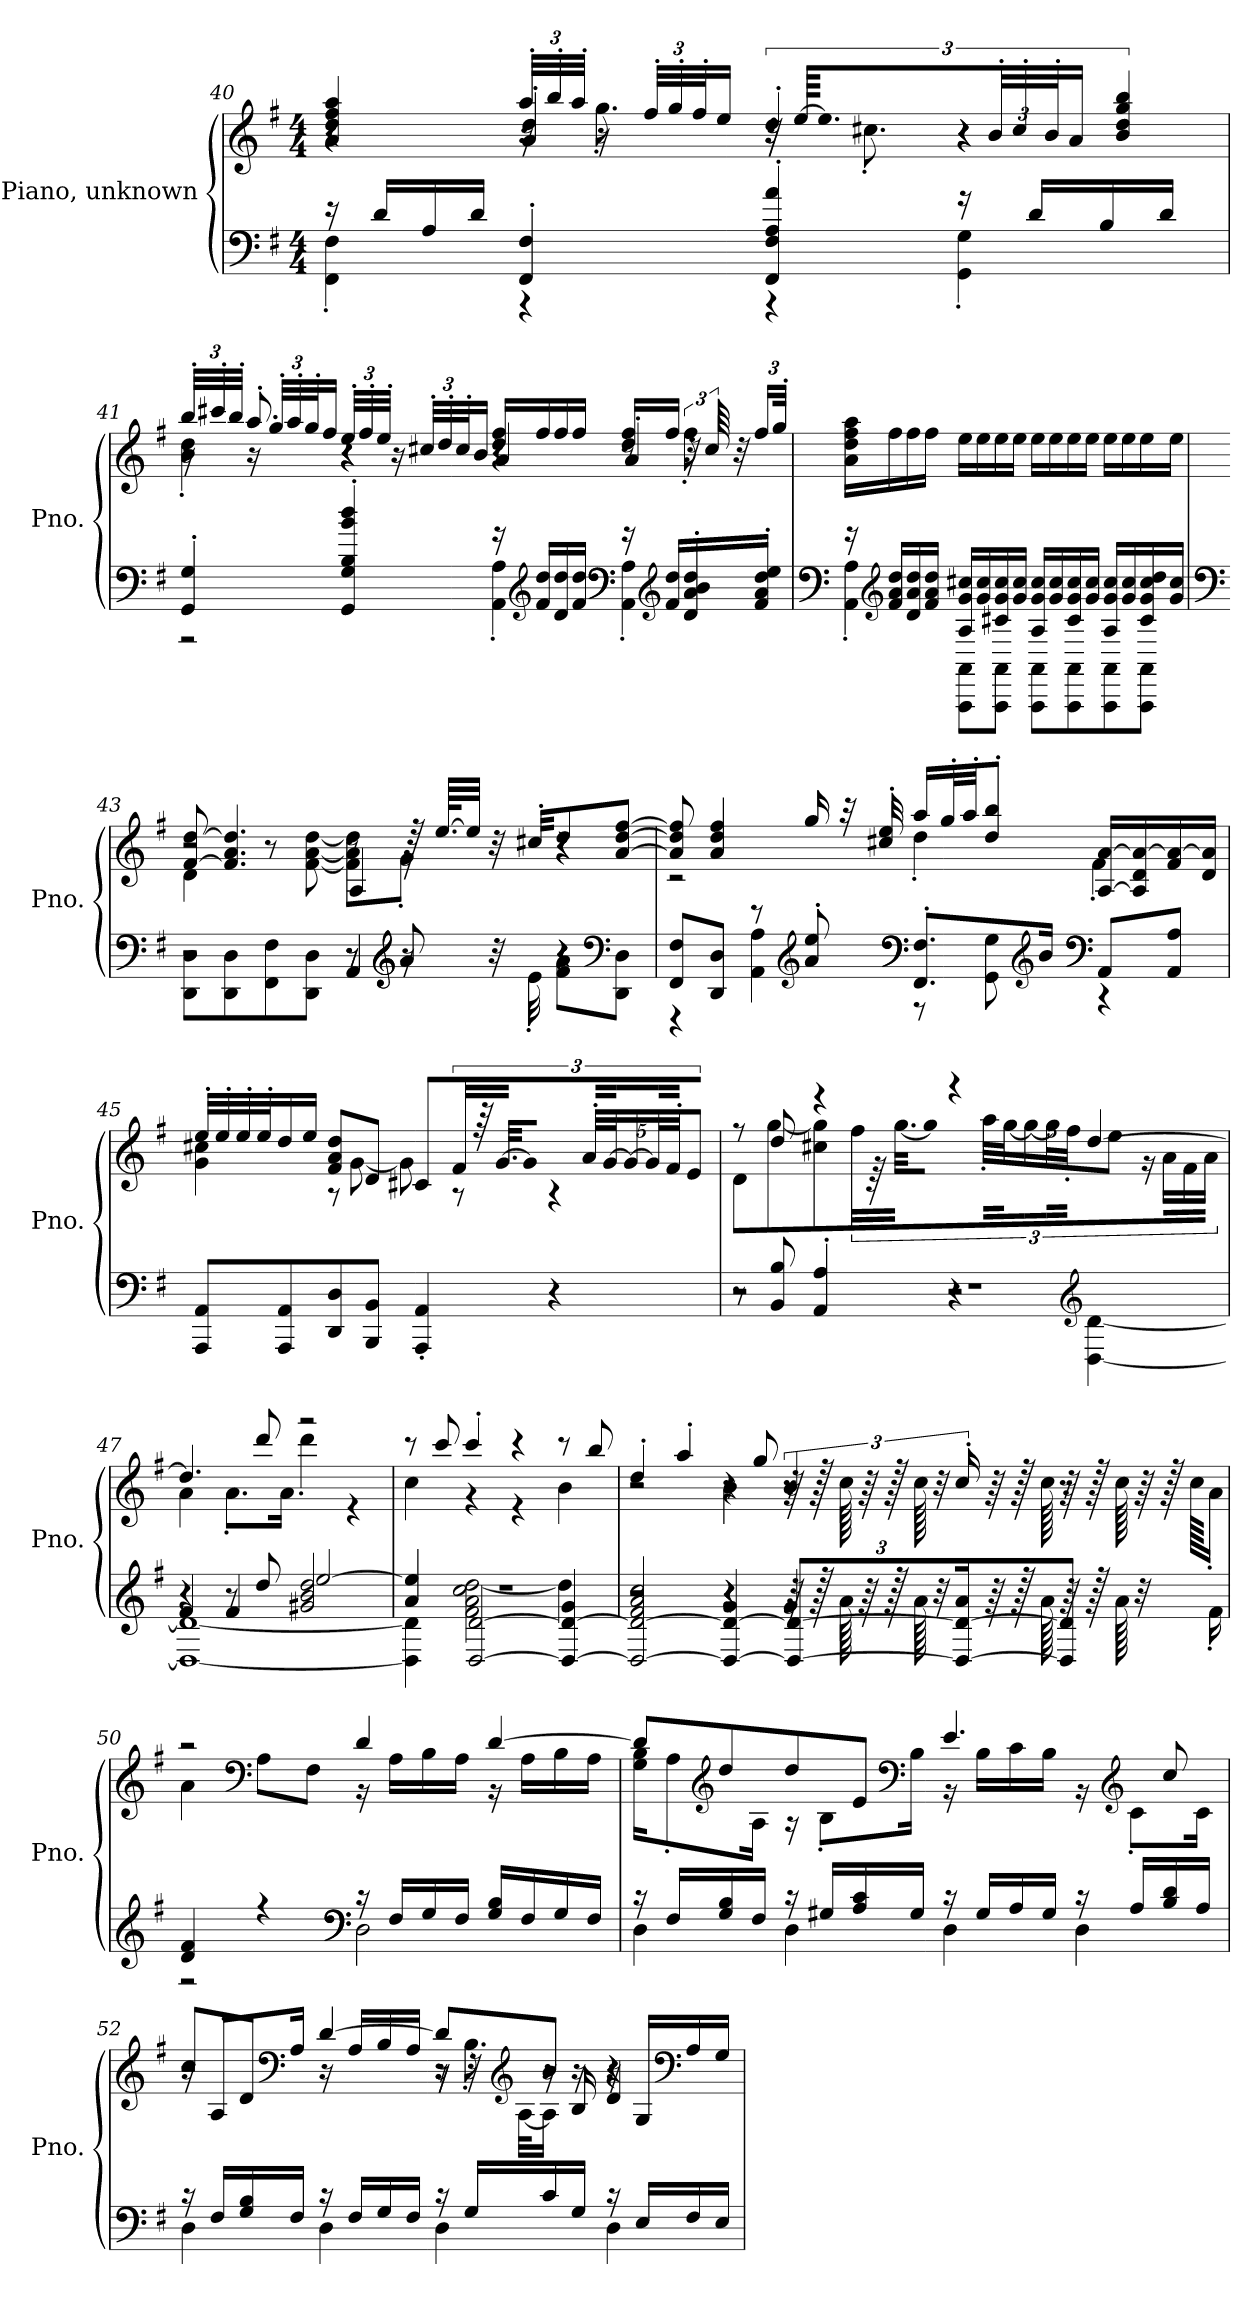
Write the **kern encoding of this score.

**kern	**kern
*part1	*part1
*staff2	*staff1
*I"Piano, unknown	*
*I'Pno.	*
!!LO:LB:g=z
*clefF4	*clefG2
*k[f#]	*k[f#]
*M4/4	*M4/4
=40	=40
*^	*^
*	*	*	*^
16r	4FF#\' 4F#\'	4a/ 4dd/ 4ff#/ 4aa/	4r	4r
16d/LL	.	.	.	.
16A/	.	.	.	.
16d/JJ	.	.	.	.
*	*	*Xbrackettup	*	*
4FF#/' 4F#/'	4r	48aa'/LLL	16r	4a/' 4dd/'
.	.	48bb'/	.	.
.	.	48aa'/JJJ	.	.
.	.	16r	8.gg'\	.
.	.	48ff#'/LLL	.	.
.	.	48gg'/	.	.
.	.	48ff#'/J	.	.
.	.	16ee/JJ	.	.
*	*	*brackettup	*	*
4FF#/' 4F#/' 4A/' 4a/'	4r	48r	16r	4dd'/
.	.	[96ee/KKLL	.	.
.	.	16.ee/]	.	.
.	.	.	8.cc#X'\	.
*	*	*Xbrackettup	*	*
.	.	48b'/L	.	.
.	.	48cc#'/	.	.
.	.	48b'/J	.	.
.	.	16a/JJ	.	.
16r	4GG\' 4G\'	4b/ 4dd/ 4gg/ 4bb/	4r	4r
16d/LL	.	.	.	.
16B/	.	.	.	.
16d/JJ	.	.	.	.
!!LO:LB:g=z	!!	!!
=41	=41	=41	=41	=41
4GG/' 4G/'	2r	48bb'/LLL	4b\' 4dd\'	16r
.	.	48ccc#X'/	.	.
.	.	48bb'/JJJ	.	.
.	.	16r	.	8.aa'/
.	.	48gg'/LLL	.	.
.	.	48aa'/	.	.
.	.	48gg'/J	.	.
.	.	16ff#/JJ	.	.
4GG/' 4G/' 4B/' 4b/' 4dd/'	.	48ee'/LLL	4r	4r
.	.	48ff#'/	.	.
.	.	48ee'/JJJ	.	.
.	.	16r	.	.
.	.	48cc#X'/LLL	.	.
.	.	48dd'/	.	.
.	.	48cc#'/J	.	.
.	.	16b/JJ	.	.
16r	4AA\' 4A\'	16dd/ 16ff#/LL	4r	4a/
*clefG2	*	*	*	*
16f#/ 16dd/LL	.	16ff#/	.	.
16d/ 16dd/	.	16ff#/	.	.
16f#/ 16dd/JJ	.	16ff#/JJ	.	.
*clefF4	*	*	*	*
16r	4AA\' 4A\'	16dd/ 16ff#/LL	8r	4a'/
*clefG2	*	*	*	*
16f#/ 16dd/LL	.	16ff#/JJ	.	.
*	*	*brackettup	*	*
16d/' 16a/' 16b/' 16dd/'	.	48r	8ff#'\	.
.	.	96cc#/	.	.
.	.	32r	.	.
*	*	*Xbrackettup	*	*
16f#/' 16a/' 16dd/' 16ee/'JJ	.	24ff#/LL	.	.
.	.	48gg'/JJk	.	.
*	*	*v	*v	*v
!!LO:LB:g=z
=42	=42	=42
*clefF4	*	*
16r	4AA\' 4A\'	16a\ 16dd\ 16ff#\ 16aa\LL
*clefG2	*	*
16f#/ 16a/ 16dd/LL	.	16ff#\
16d/ 16a/ 16dd/	.	16ff#\
16f#/ 16a/ 16dd/JJ	.	16ff#\JJ
16A/ 16g/ 16cc#X/LL	8AAA\ 8AA\L	16ee\LL
16g/ 16cc#/	.	16ee\
16c#X/ 16g/ 16cc#/	8AAA\ 8AA\J	16ee\
16g/ 16cc#/JJ	.	16ee\JJ
16A/ 16g/ 16cc#/LL	8AAA\ 8AA\L	16ee\LL
16g/ 16cc#/	.	16ee\
16c#/ 16g/ 16cc#/	8AAA\ 8AA\	16ee\
16g/ 16cc#/JJ	.	16ee\JJ
16A/ 16g/ 16cc#/LL	8AAA\ 8AA\	16ee\LL
16g/ 16cc#/	.	16ee\
16c#/ 16g/ 16cc#/ 16dd/	8AAA\ 8AA\J	16ee\
16g/ 16cc#/JJ	.	16ee\JJ
*v	*v	*
=43	=43
*clefF4	*
*^	*^
*	*^	*	*^
2r	8DD\ 8D\L	2r	[8f#/ [8dd/	4d\	2r
.	8DD\ 8D\	.	4.f#/] 4.a/ 4.dd/]	.	.
.	8FF#\ 8F#\	.	.	8r	.
.	8DD\ 8D\J	.	.	[8f#\ [8a\ [8dd\	.
8r	8r	4AA/	8r	8f#\] 8a\] 8dd\]L	4A/
*clefG2	*	*	*	*	*
8a/	16r	.	128r	8g'\J	.
.	.	.	[64.ee/KLLL	.	.
.	.	.	32ee/JJJ]	.	.
.	32r	.	32r	.	.
.	32e'\	.	32cc#X'/KKL	.	.
4r	8f#\ 8a\L	4r	8dd/	4r	4r
*clefF4	*	*	*	*	*
.	8DD\ 8D\J	.	[8a/ [8dd/ [8ff#/J	.	.
*	*v	*v	*	*	*
*	*	*	*v	*v
!!LO:LB:g=z
=44	=44	=44	=44
8FF#/ 8F#/L	4r	8a/] 8dd/] 8ff#/]	2r
8DD/ 8D/J	.	4a/ 4dd/ 4ff#/	.
8r	4AA\ 4A\	.	.
*clefG2	*	*	*
8a/' 8ee/'	.	16gg/	.
.	.	32r	.
.	.	32cc#X/' 32ee/'	.
*clefF4	*	*	*
8.FF#/' 8.F#/'L	8r	16aa/LL	4dd'\
.	.	32gg'/L	.
.	.	32aa'/JJ	.
.	8GG\ 8G\	8dd/' 8bb/'J	.
*clefG2	*	*	*
16b/Jk	.	.	.
*clefF4	*	*	*
8AA/L	4r	[16A/ [16a/LL	4f#'\
.	.	16A/] 16d/ 16a/_	.
8AA/ 8A/J	.	16f#/ 16a/_	.
.	.	16d/ 16a/]JJ	.
*v	*v	*	*
!!LO:LB:g=z	!!
=45	=45	=45
8AAA/ 8AA/L	32ee'/LLL	4g\ 4cc#X\
.	32ee'/	.
.	32ee'/	.
.	32ee'/J	.
8AAA/ 8AA/	16dd/	.
.	16ee/JJ	.
8DD/ 8D/	8f#/ 8a/ 8dd/L	8r
8BBB/ 8BB/J	8d/J	[8g\
4AAA/' 4AA/'	8c#X/L	8g\]
*	*brackettup	*
.	48f#/Jkk	8r
.	96r	.
.	[48.g/KLL	.
.	16g/JJ]	.
*	*Xbrackettup	*
4r	40a'/LLL	4r
.	[40g/J	.
.	20g/_	.
.	40g/L]	.
.	40f#'/JJ	.
.	10e/J	.
!!LO:PB:g=z	!!
=46	=46	=46
*^	*	*
*	*^	*	*
1r	2r	8r	8r	8d\L
.	.	8BB/ 8B/	8dd/	[8gg\
.	.	4AA/' 4A/'	4r	8cc#X\ 8gg\]
*	*	*	*	*brackettup
.	.	.	.	48ff#\Jkk
.	.	.	.	96r
.	.	.	.	[48.gg\KLL
.	.	.	.	16gg\JJ]
*	*	*	*	*Xbrackettup
.	4r	2r	4r	40aa'\LLL
.	.	.	.	[40gg\J
.	.	.	.	20gg\_
.	.	.	.	40gg\L]
.	.	.	.	40ff#'\JJ
.	.	.	.	10ee\J
*clefG2	*	*	*	*
.	[4D\ [4d\	.	[4dd/	16r
.	.	.	.	16a\LL
.	.	.	.	16f#\
.	.	.	.	16a\JJ
=47	=47	=47	=47	=47
4r	1D_ 1d_	4f#/	4.dd/]	4a\
4f#/	.	8r	.	8.a'\L
.	.	8dd/	8ddd/	.
.	.	.	.	16a\Jk
2g#X/ 2b/ 2dd/	.	[2ee/	2r	4ddd'\
.	.	.	.	4r
=48	=48	=48	=48	=48
1r	4D\] 4d\]	4a/ 4ee/]	8r	4cc\
.	.	.	8ccc/	.
.	2f#\ 2a\ 2cc\ [2dd\	[2D/ [2d/	4ccc'/	4r
.	.	.	4r	4r
.	4dd\]	4D/_ 4d/_ 4g/	8r	4b\
.	.	.	8bb/	.
!!LO:LB:g=z
=49	=49	=49	=49	=49
*	*	*	*	*^
2r	2r	2D/_ 2d/_ 2f#/ 2a/ 2cc/	4dd'/	2r	2r
.	.	.	4aa'/	.	.
4r	4r	4D/_ 4d/_ 4g/	8r	4b\	4r
.	.	.	8gg/	.	.
*	*	*Xbrackettup	*brackettup	*	*
4g/	64r	12D/_ 12d/_L	12r	64r	4b/
.	128r	.	.	128r	.
.	128a\	.	.	128cc\	.
.	64r	.	.	64r	.
.	128r	.	.	128r	.
.	128a\	.	.	128cc\	.
.	32r	.	.	32r	.
.	.	24D/_ 24d/_ 24a/K	24cc'/	.	.
.	64r	.	.	64r	.
.	128r	.	.	128r	.
.	128a\	.	.	128cc\	.
.	64r	8D/] 8d/]J	8r	64r	.
.	128r	.	.	128r	.
.	128a\	.	.	128cc\	.
.	32r	.	.	64r	.
.	.	.	.	128r	.
.	.	.	.	128cc\KKKLL	.
.	16f#'\	.	.	16a'\JJ	.
*	*v	*v	*	*	*
*	*	*	*v	*v
=50	=50	=50	=50
4d/ 4f#/	2r	2r	4a\
*	*	*clefF4	*
4r	.	.	8A\L
.	.	.	8F#\J
*clefF4	*	*	*
16r	2D\	4d/	16r
16F#/LL	.	.	16A\LL
16G/	.	.	16B\
16F#/JJ	.	.	16A\JJ
16G/ 16B/LL	.	[4d/	16r
16F#/	.	.	16A\LL
16G/	.	.	16B\
16F#/JJ	.	.	16A\JJ
!!LO:LB:g=z	!!
=51	=51	=51	=51
16r	4D\	8d/L]	16G\ 16B\KL
16F#/LL	.	.	8A'\
*	*	*clefG2	*
16G/ 16B/	.	8dd/	.
16F#/JJ	.	.	16A\Jk
16r	4D\	8dd/	16r
16G#X/LL	.	.	8B'\L
16A/ 16c/	.	8e/J	.
*	*	*clefF4	*
16G#/JJ	.	.	16B\Jk
16r	4D\	4.e/	16r
16G#/LL	.	.	16B\LL
16A/	.	.	16c\
16G#/JJ	.	.	16B\JJ
16r	4D\	.	16r
*	*	*clefG2	*
16A/LL	.	.	8c'\L
16B/ 16d/	.	8cc/	.
16A/JJ	.	.	16c\Jk
!!LO:LB:g=z
=52	=52	=52	=52
*	*	*^	*^
16r	4D\	8cc/L	2r	16r	2r
16F#/LL	.	.	.	8A'/L	.
16G/ 16B/	.	8d/J	.	.	.
*	*	*clefF4	*	*	*
16F#/JJ	.	.	.	16A/Jk	.
16r	4D\	[4d/	.	16r	.
16F#/LL	.	.	.	16A/LL	.
16G/	.	.	.	16B/	.
16F#/JJ	.	.	.	16A/JJ	.
16r	4D\	8d/L]	16r	8r	16r
16G/LL	.	.	8.B'\	.	32r
*	*	*clefG2	*	*	*
.	.	.	.	.	[32A\KLL
16c/	.	8b/J	.	16r	16A\JJ]
16G/JJ	.	.	.	16B/	16r
16r	4D\	4d/	4r	16r	4r
16E/LL	.	.	.	16G/LL	.
*	*	*clefF4	*	*	*
16F#/	.	.	.	16A/	.
16E/JJ	.	.	.	16G/JJ	.
*v	*v	*	*	*	*
*	*v	*v	*v	*v
=	=
*-	*-
